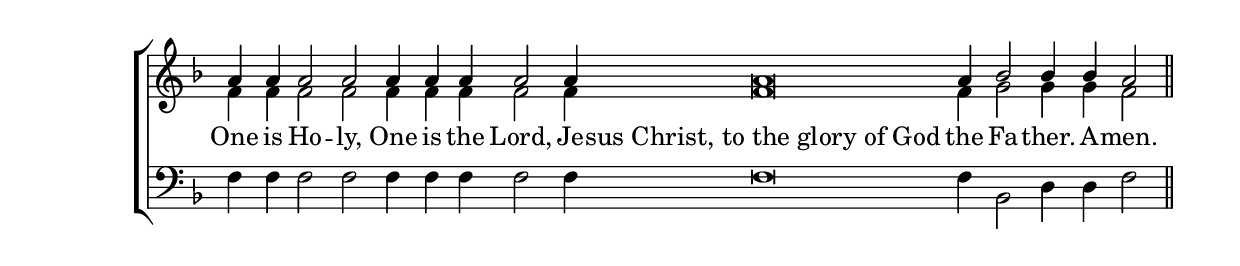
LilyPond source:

\include "global_include.ly"

sopranoVoice = \relative c'' {
  a4 a a2 a
  a4 a a a2
  a4 a\breve a4 bf2 bf4 bf a2 \bar "||"
}

altoVoice = \relative c' {
  f4 f f2 f
  f4 f f f2
  f4 f\breve f4 g2 g4 g f2 \bar "||"
}

tenorVoice = \relative c' {
}

bassVoice = \relative c {
  f4 f f2 f
  f4 f f f2
  f4 f\breve f4 bf,2 d4 d f2 \bar "||"
}

words = \lyricmode {
  One is Ho -- ly, One is the Lord,
  Je -- "sus Christ, to the glory of God" the Fa -- ther. A -- men.
}

\include "global_score.ly"